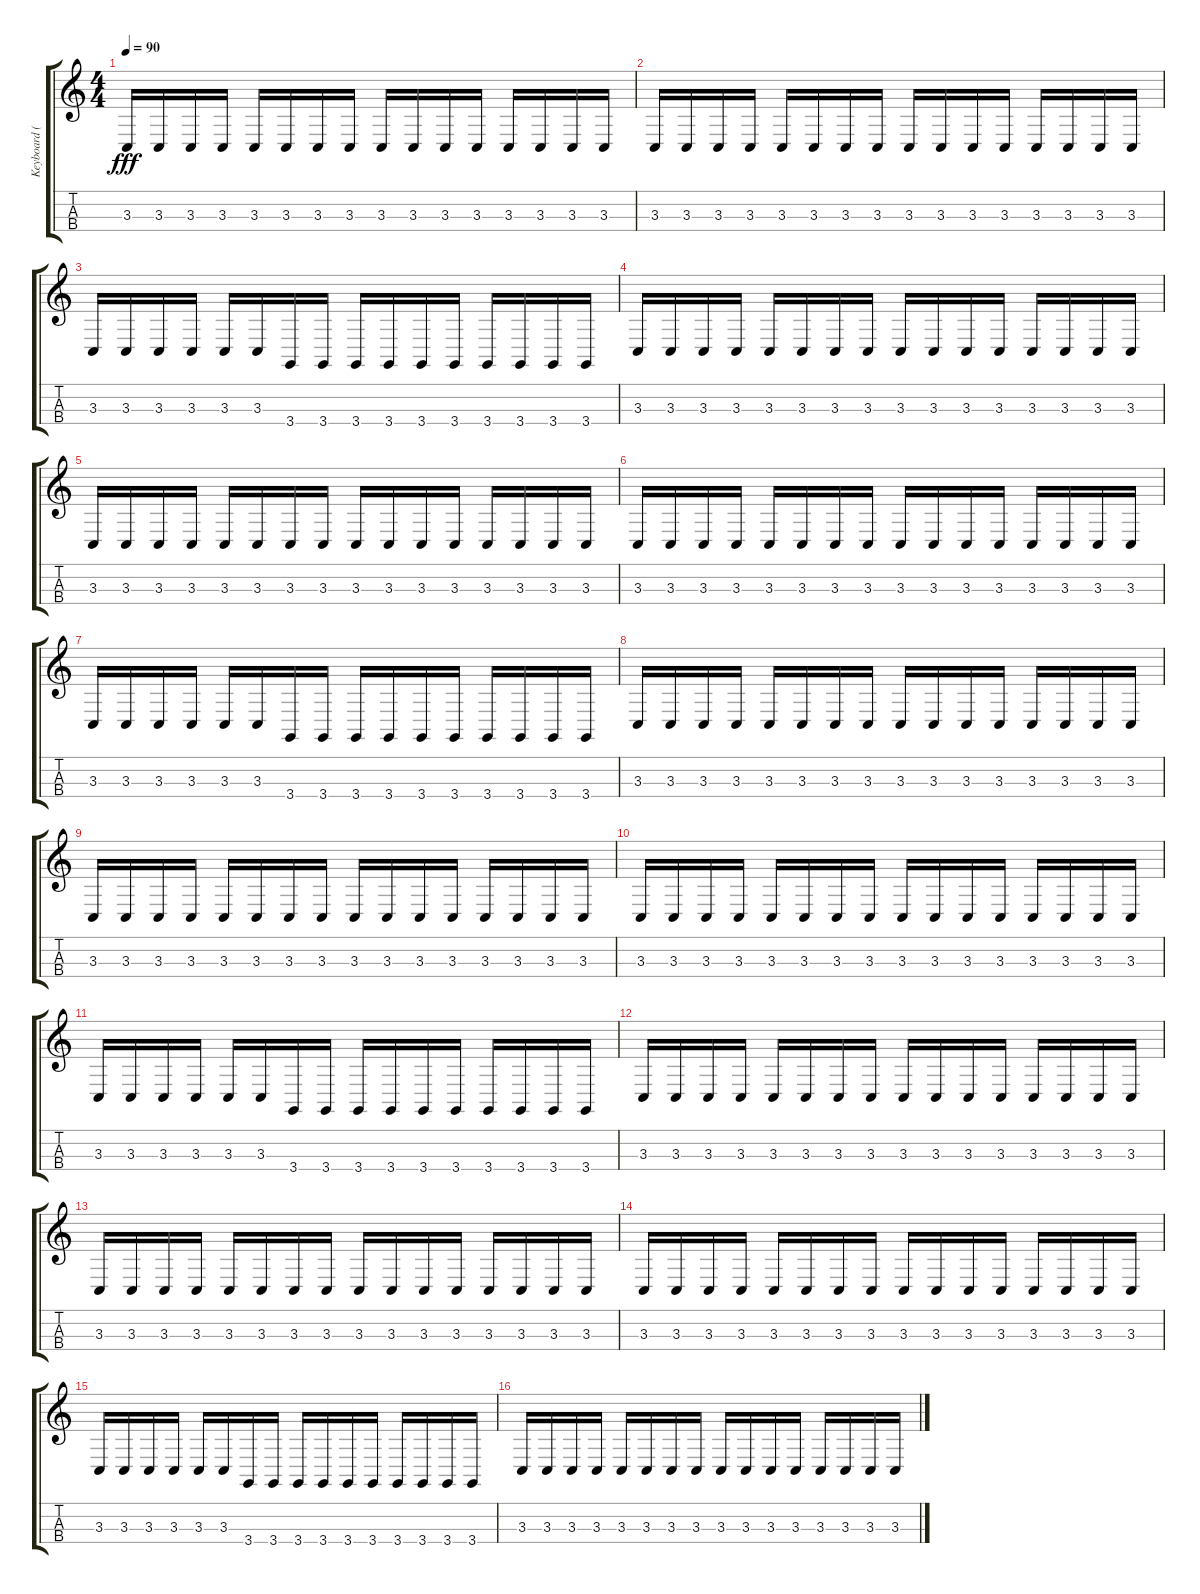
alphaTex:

\track ("Keyboard (LH)" "Keyboard (") {instrument percussiveorgan}
\staff {score tabs}
\tuning (G3 D3 A2 E2) {hide}
\ts (4 4)
\tempo 90
\clef g2
\ks c
3.3.16{dy fff} 3.3.16 3.3.16 3.3.16 3.3.16 3.3.16 3.3.16 3.3.16 3.3.16 3.3.16 3.3.16 3.3.16 3.3.16 3.3.16 3.3.16 3.3.16 |
3.3.16 3.3.16 3.3.16 3.3.16 3.3.16 3.3.16 3.3.16 3.3.16 3.3.16 3.3.16 3.3.16 3.3.16 3.3.16 3.3.16 3.3.16 3.3.16 |
3.3.16 3.3.16 3.3.16 3.3.16 3.3.16 3.3.16 3.4.16 3.4.16 3.4.16 3.4.16 3.4.16 3.4.16 3.4.16 3.4.16 3.4.16 3.4.16 |
3.3.16 3.3.16 3.3.16 3.3.16 3.3.16 3.3.16 3.3.16 3.3.16 3.3.16 3.3.16 3.3.16 3.3.16 3.3.16 3.3.16 3.3.16 3.3.16 |
3.3.16 3.3.16 3.3.16 3.3.16 3.3.16 3.3.16 3.3.16 3.3.16 3.3.16 3.3.16 3.3.16 3.3.16 3.3.16 3.3.16 3.3.16 3.3.16 |
3.3.16 3.3.16 3.3.16 3.3.16 3.3.16 3.3.16 3.3.16 3.3.16 3.3.16 3.3.16 3.3.16 3.3.16 3.3.16 3.3.16 3.3.16 3.3.16 |
3.3.16 3.3.16 3.3.16 3.3.16 3.3.16 3.3.16 3.4.16 3.4.16 3.4.16 3.4.16 3.4.16 3.4.16 3.4.16 3.4.16 3.4.16 3.4.16 |
3.3.16 3.3.16 3.3.16 3.3.16 3.3.16 3.3.16 3.3.16 3.3.16 3.3.16 3.3.16 3.3.16 3.3.16 3.3.16 3.3.16 3.3.16 3.3.16 |
3.3.16 3.3.16 3.3.16 3.3.16 3.3.16 3.3.16 3.3.16 3.3.16 3.3.16 3.3.16 3.3.16 3.3.16 3.3.16 3.3.16 3.3.16 3.3.16 |
3.3.16 3.3.16 3.3.16 3.3.16 3.3.16 3.3.16 3.3.16 3.3.16 3.3.16 3.3.16 3.3.16 3.3.16 3.3.16 3.3.16 3.3.16 3.3.16 |
3.3.16 3.3.16 3.3.16 3.3.16 3.3.16 3.3.16 3.4.16 3.4.16 3.4.16 3.4.16 3.4.16 3.4.16 3.4.16 3.4.16 3.4.16 3.4.16 |
3.3.16 3.3.16 3.3.16 3.3.16 3.3.16 3.3.16 3.3.16 3.3.16 3.3.16 3.3.16 3.3.16 3.3.16 3.3.16 3.3.16 3.3.16 3.3.16 |
3.3.16 3.3.16 3.3.16 3.3.16 3.3.16 3.3.16 3.3.16 3.3.16 3.3.16 3.3.16 3.3.16 3.3.16 3.3.16 3.3.16 3.3.16 3.3.16 |
3.3.16 3.3.16 3.3.16 3.3.16 3.3.16 3.3.16 3.3.16 3.3.16 3.3.16 3.3.16 3.3.16 3.3.16 3.3.16 3.3.16 3.3.16 3.3.16 |
3.3.16 3.3.16 3.3.16 3.3.16 3.3.16 3.3.16 3.4.16 3.4.16 3.4.16 3.4.16 3.4.16 3.4.16 3.4.16 3.4.16 3.4.16 3.4.16 |
3.3.16 3.3.16 3.3.16 3.3.16 3.3.16 3.3.16 3.3.16 3.3.16 3.3.16 3.3.16 3.3.16 3.3.16 3.3.16 3.3.16 3.3.16 3.3.16
